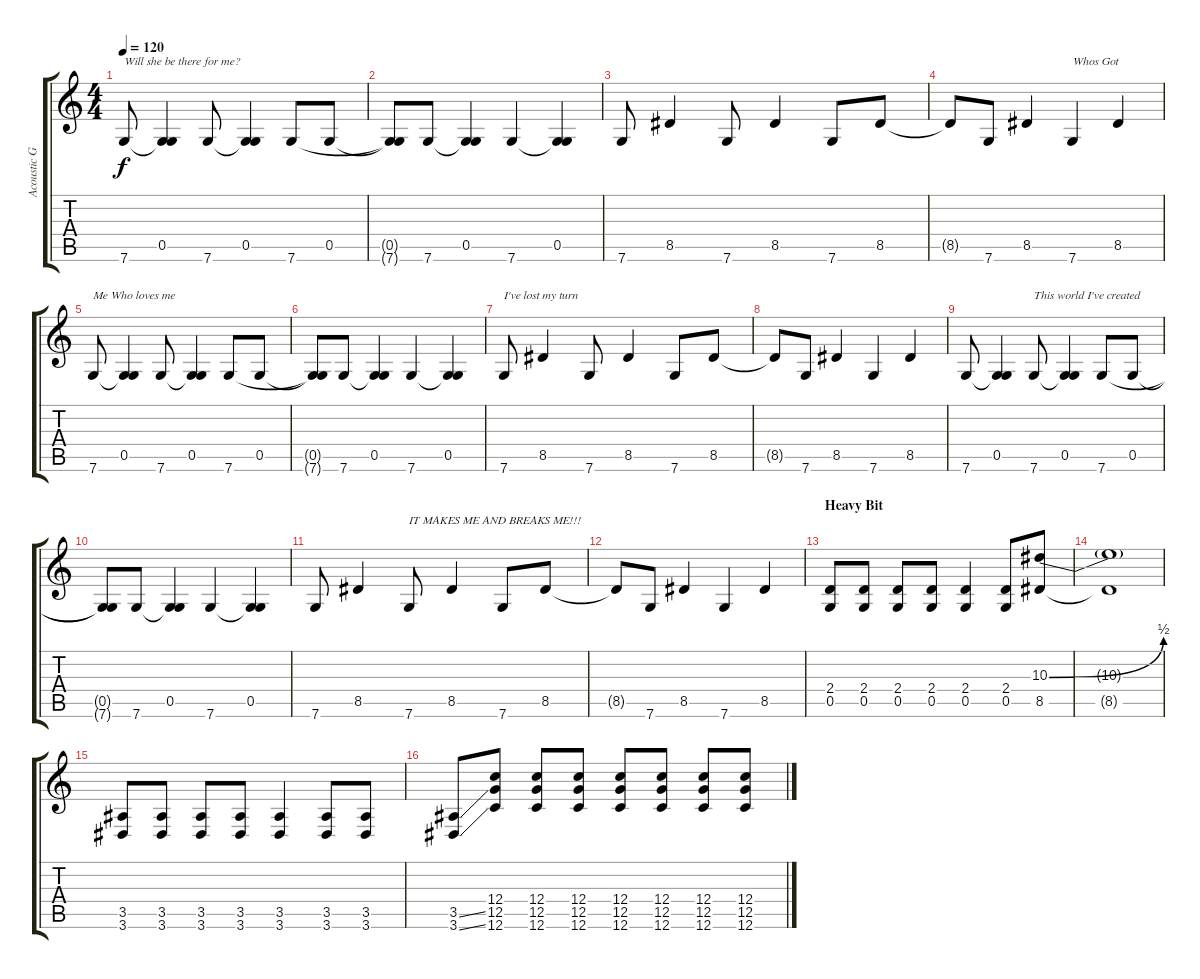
\track ("Acoustic Guitar" "Acoustic G") {instrument acousticguitarnylon}
\staff {score tabs}
\tuning (D4 A3 F3 C3 G2 C2) {hide}
\ts (4 4)
\tempo 120
\clef g2
\ks c
7.6.8{txt "Will she be there for me?" dy f} (0.5 7.6{t}).4 7.6.8 (0.5 7.6{t}).4 7.6.8 0.5.8 |
(0.5{t} 7.6{t}).8 7.6.8 (0.5 7.6{t}).4 7.6.4 (0.5 7.6{t}).4 |
7.6.8 8.5.4 7.6.8 8.5.4 7.6.8 8.5.8 |
8.5{t}.8 7.6.8 8.5.4 7.6.4{txt "Whos Got"} 8.5.4 |
7.6.8{txt "Me Who loves me"} (0.5 7.6{t}).4 7.6.8 (0.5 7.6{t}).4 7.6.8 0.5.8 |
(0.5{t} 7.6{t}).8 7.6.8 (0.5 7.6{t}).4 7.6.4 (0.5 7.6{t}).4 |
7.6.8{txt "I've lost my turn"} 8.5.4 7.6.8 8.5.4 7.6.8 8.5.8 |
8.5{t}.8 7.6.8 8.5.4 7.6.4 8.5.4 |
7.6.8 (0.5 7.6{t}).4 7.6.8{txt "This world I've created"} (0.5 7.6{t}).4 7.6.8 0.5.8 |
(0.5{t} 7.6{t}).8 7.6.8 (0.5 7.6{t}).4 7.6.4 (0.5 7.6{t}).4 |
7.6.8 8.5.4 7.6.8{txt "IT MAKES ME AND BREAKS ME!!!"} 8.5.4 7.6.8 8.5.8 |
8.5{t}.8 7.6.8 8.5.4 7.6.4 8.5.4 |
\section ("" "Heavy Bit")
(2.4 0.5).8{instrument overdrivenguitar} (2.4 0.5).8 (2.4 0.5).8 (2.4 0.5).8 (2.4 0.5).4 (2.4 0.5).8 (10.3{be (bend 0 0 60 2)} 8.5).8 |
(10.3{t} 8.5{t}).1 |
(3.5 3.6).8 (3.5 3.6).8 (3.5 3.6).8 (3.5 3.6).8 (3.5 3.6).4 (3.5 3.6).8 (3.5 3.6).8 |
(3.5{ss} 3.6{ss}).8 (12.4 12.5 12.6).8 (12.4 12.5 12.6).8 (12.4 12.5 12.6).8 (12.4 12.5 12.6).8 (12.4 12.5 12.6).8 (12.4 12.5 12.6).8 (12.4 12.5 12.6).8
